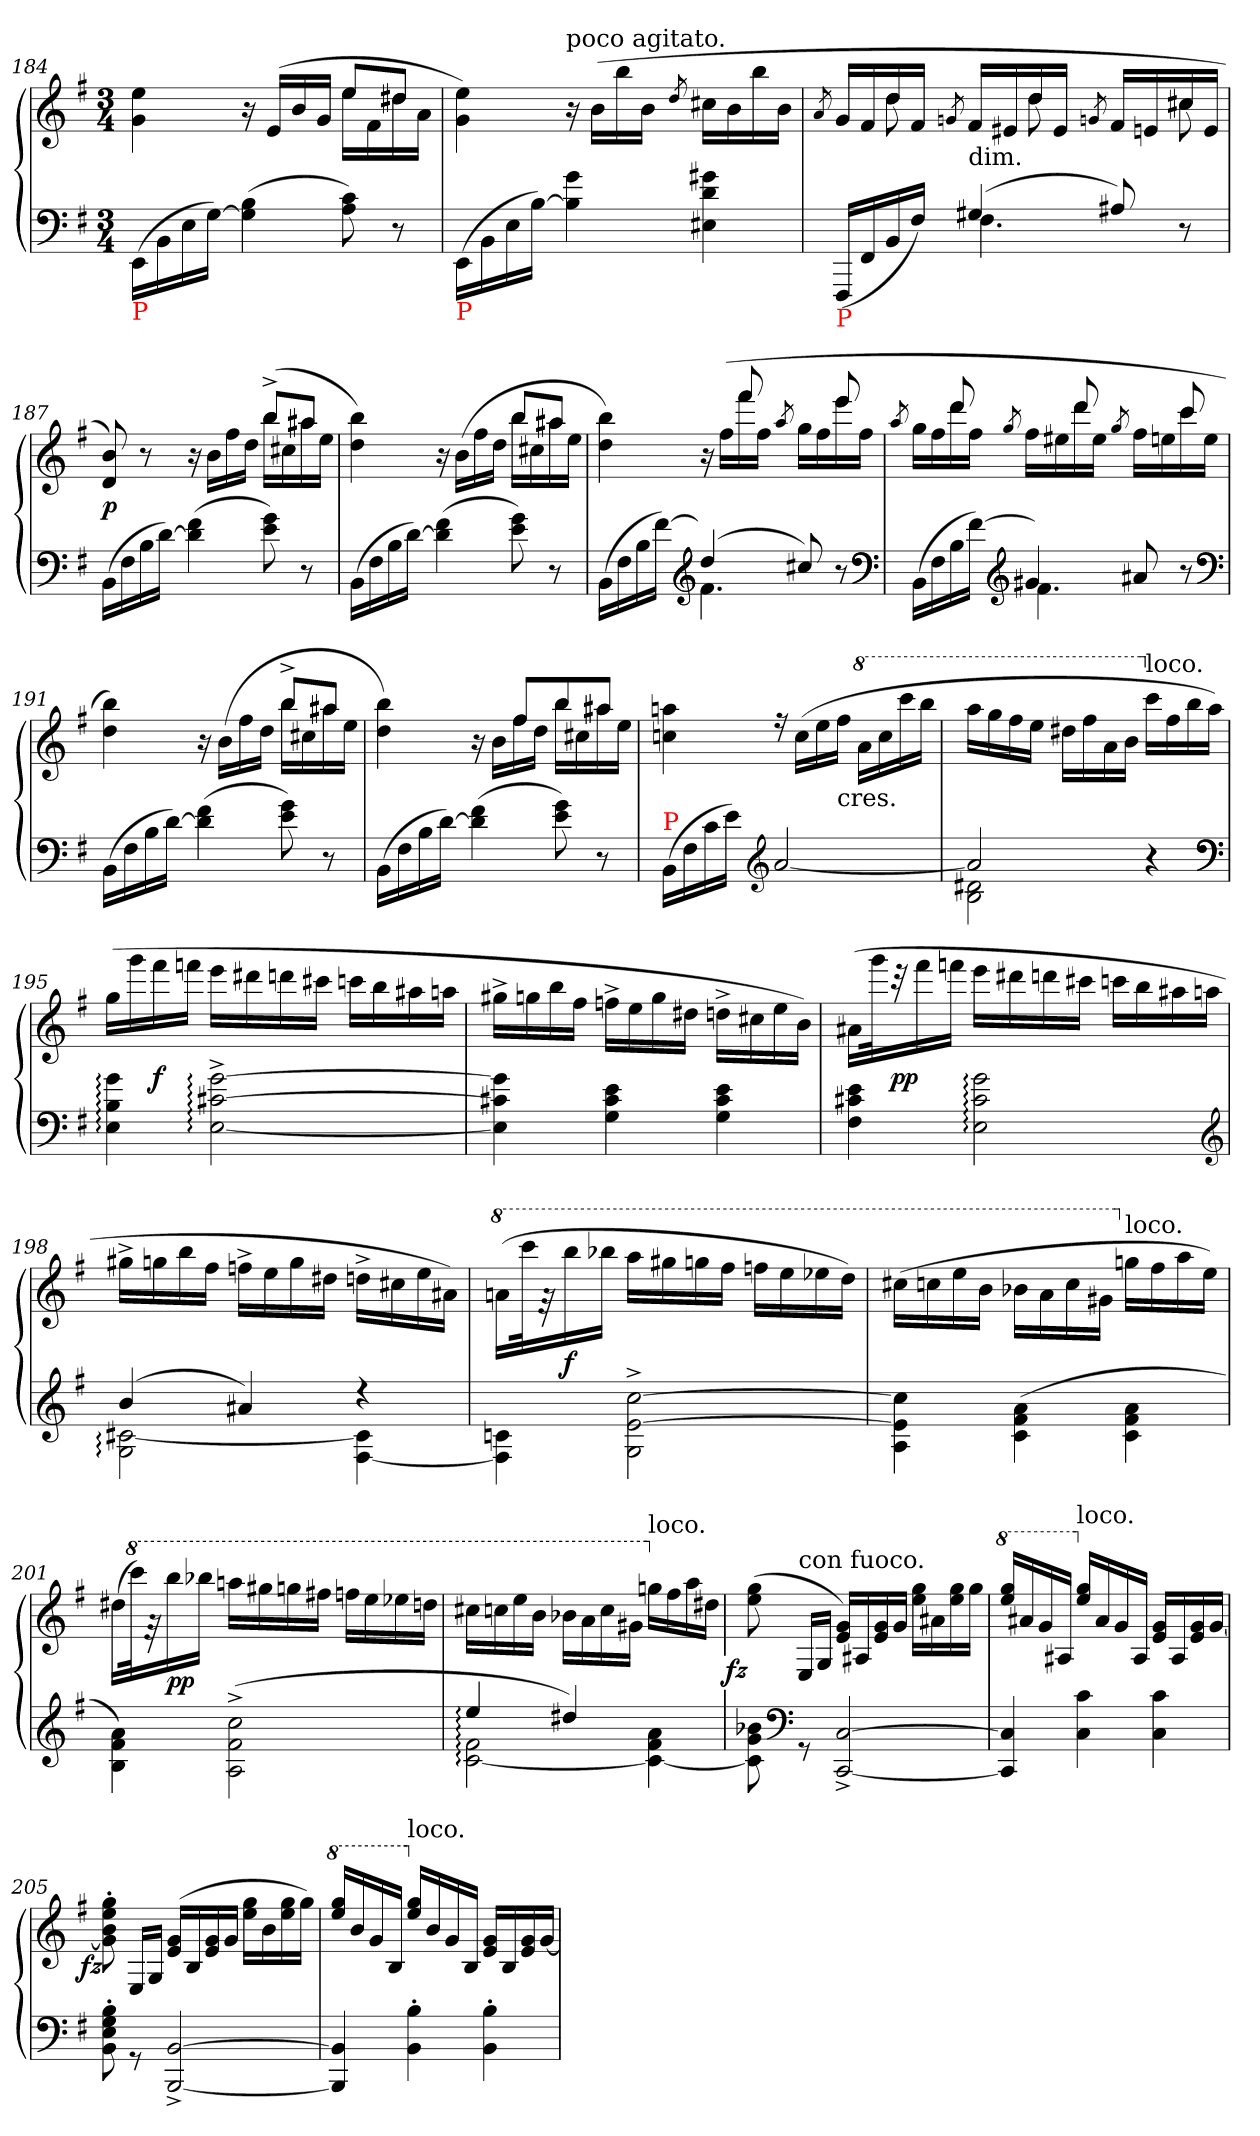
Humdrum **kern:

**kern	**kern	**dynam
*part1	*part1	*part1
*staff2	*staff1	*staff1/2
*clefF4	*clefG2	*
*k[f#]	*k[f#]	*
*M3/4	*M3/4	*
=184	=184	=184
*	*^	*
!LO:TX:b:color=red:t=P	!	!	!
(>16EE\LL	4ryy	4ee 4g	.
16BB	.	.	.
16E	.	.	.
[16GJJ)	.	.	.
(>4B 4G]	16r	4ryy	.
.	(>16eLL	.	.
.	16b	.	.
.	16gJJ	.	.
8c 8A)	8eeL	16eeLL	.
.	.	16f#	.
8r	8dd#XJ	16dd#X	.
.	.	16aJJ	.
=185	=185	=185	=185
!LO:TX:b:color=red:t=P	!	!	!
*	*v	*v	*
(>16EE\LL	4ee 4g)	.
16BB	.	.
16E	.	.
[16BJJ)	.	.
!	!LO:TX:a:t=poco agitato.	!
4g 4B]	16r	.
.	(>16bLL	.
.	16bb	.
.	16bJJ	.
.	8qdd/	.
4g#X 4d 4E#X	16cc#XLL	.
.	16b	.
.	16bb	.
.	16bJJ	.
=186	=186	=186
.	8qa	.
*^	*^	*
!LO:TX:b:color=red:t=P	!	!	!	!
(<16FFF#LL	4ryy	16gLL	8ryy	.
16FF#	.	16f#	.	.
16BB	.	16dd	8dd	.
16F#JJ)	.	16f#JJ	.	.
.	.	8qgn	.	.
!	!	!LO:TX:c:t=dim.	!	!
(<4G#X	4.F#	16f#LL	8ryy	.
.	.	16e#X	.	.
.	.	16dd	8dd	.
.	.	16e#JJ	.	.
.	.	8qgn	.	.
8A#X)	.	16f#LL	8ryy	.
.	.	16en	.	.
8r	8ryy	16cc#X	8cc#X	.
.	.	16eJJ	.	.
*v	*v	*	*	*
=187	=187	=187	=187
(>16BBLL	8b 8d)	4ryy	p
16F#	.	.	.
16B	8r	.	.
[16dJJ)	.	.	.
(>4f# 4d]	4ryy	16r	.
.	.	16bLL	.
.	.	16ff#	.
.	.	16ddJJ	.
8e 8g)	(>8bb^>L	16bbLL	.
.	.	16cc#X	.
8r	8aa#XJ	16aa#X	.
.	.	16eeJJ	.
=188	=188	=188	=188
(>16BBLL	2ryy	4bb 4dd)	.
16F#	.	.	.
16B	.	.	.
[16dJJ)	.	.	.
(>4f# 4d]	.	16r	.
.	.	(>16bLL	.
.	.	16ff#	.
.	.	16ddJJ	.
8e 8g)	8bbL	16bbLL	.
.	.	16cc#X	.
8r	8aa#XJ	16aa#X	.
.	.	16eeJJ	.
=189	=189	=189	=189
*^	*	*	*
4ryy	(>16BBLL	4ryy	4bb 4dd)	.
.	16F#	.	.	.
.	16B	.	.	.
.	[16f#JJ)	.	.	.
*clefG2	*	*	*	*
(>4dd	4.f#]	8ryy	16r	.
.	.	.	(>16ff#LL	.
.	.	8fff#	16fff#	.
.	.	.	16ff#JJ	.
.	.	.	8qaa/	.
8cc#X)	.	8ryy	16ggLL	.
.	.	.	16ff#	.
8r	8ryy	8eee	16eee	.
.	.	.	16ff#JJ	.
*clefF4	*	*	*	*
=190	=190	=190	=190	=190
.	.	.	8qaa/	.
4ryy	(>16BBLL	8ryy	16ggLL	.
.	16F#	.	16ff#	.
.	16B	8ddd	16ddd	.
.	[16f#JJ)	.	16ff#JJ	.
*clefG2	*	*	*	*
.	.	.	8qgg/	.
4g#X	4.f#]	8ryy	16ff#LL	.
.	.	.	16ee#X	.
.	.	8ddd	16ddd	.
.	.	.	16ee#JJ	.
.	.	.	8qgg/	.
8a#X	.	8ryy	16ff#LL	.
.	.	.	16een	.
8r	8ryy	8ccc	16ccc	.
.	.	.	16eeJJ	.
*v	*v	*	*	*
*clefF4	*	*	*
=191	=191	=191	=191
(>16BBLL	2ryy	4bb 4dd)	.
16F#	.	.	.
16B	.	.	.
[16dJJ)	.	.	.
(>4f# 4d]	.	16r	.
.	.	(>16bLL	.
.	.	16ff#	.
.	.	16ddJJ	.
8g 8e)	8bb^>L	16bbLL	.
.	.	16cc#X	.
8r	8aa#XJ	16aa#X	.
.	.	16eeJJ	.
=192	=192	=192	=192
(>16BBLL	4.ryy	4bb 4dd)	.
16F#	.	.	.
16B	.	.	.
[16dJJ)	.	.	.
(>4f# 4d]	.	16r	.
.	.	16bLL	.
.	8ff#L	16ff#	.
.	.	16ddJJ	.
8g 8e)	8bb	16bbLL	.
.	.	16cc#X	.
8r	8aa#XJ	16aa#X	.
.	.	16eeJJ	.
=193	=193	=193	=193
!LO:TX:a:color=red:t=P	!	!	!
*	*v	*v	*
(>16BBLL	4aan 4ccn	.
16F#	.	.
16c	.	.
16eJJ)	.	.
*clefG2	*	*
[2a	16rff	.
.	(>16ccLL	.
.	16ee	.
!	!LO:TX:c:t=cres.	!
.	16ff#JJ	.
*	*8va	*
.	16aaLL	.
.	16ccc	.
.	16cccc	.
.	16bbbJJ	.
=194	=194	=194
*^	*	*
2a]	2d#X 2B	16aaaLL	.
.	.	16ggg	.
.	.	16fff#	.
.	.	16eeeJJ	.
.	.	16ddd#XLL	.
.	.	16fff#	.
.	.	16aa	.
.	.	16bbJJ	.
*	*	*X8va	*
!	!	!LO:TX:a:t=loco.	!
4ryy	4r	16cccLL	.
.	.	16ff#	.
.	.	16bb	.
.	.	16aaJJ)	.
*v	*v	*	*
*clefF4	*	*
=195	=195	=195
4g: 4B: 4E:	(>16ggLL	.
.	16ggg	.
.	16fff#	f
.	16fffnJJ	.
[2g:^< [2c#X:^< [2E:^<	16eeeLL	.
.	16ddd#X	.
.	16dddn	.
.	16ccc#XJJ	.
.	16cccnLL	.
.	16bb	.
.	16aa#X	.
.	16aanJJ	.
=196	=196	=196
4g] 4c#X] 4E]	16gg#X^<LL	.
.	16ggn	.
.	16bb	.
.	16ff#JJ	.
4e 4c# 4G	16ffn^<LL	.
.	16ee	.
.	16gg	.
.	16dd#XJJ	.
4e 4c# 4G	16ddn^<LL	.
.	16cc#X	.
.	16ee	.
.	16bJJ)	.
=197	=197	=197
4e 4c#X 4F#	(>16a#XLL	.
.	32gggk	.
.	32rccc	.
!	!	!LO:DY:rj
.	16fff#	pp
.	16fffnJJ	.
2g: 2c#: 2E:	16eeeLL	.
.	16ddd#X	.
.	16dddn	.
.	16ccc#XJJ	.
.	16cccnLL	.
.	16bb	.
.	16aa#X	.
.	16aanJJ	.
*clefG2	*	*
=198	=198	=198
*^	*	*
(>4b	[2c#X: 2G:	16gg#X^<LL	.
.	.	16ggn	.
.	.	16bb	.
.	.	16ff#JJ	.
4a#X)	.	16ffn^<LL	.
.	.	16ee	.
.	.	16gg	.
.	.	16dd#XJJ	.
4rdd	4c#] [4F#	16ddn^<LL	.
.	.	16cc#X	.
.	.	16ee	.
.	.	16a#XJJ)	.
*v	*v	*	*
=199	=199	=199
*	*8va	*
4cn\ 4F#]\	(>16aanLL	.
.	32cccck	.
.	32ree	.
.	16bbb	f
.	16bbb-XJJ	.
[2cc^>\ [2e^>\ 2G^>\	16aaaLL	.
.	16ggg#X	.
.	16gggn	.
.	16fff#JJ	.
.	16fffnLL	.
.	16eee	.
.	16eee-X	.
.	16dddJJ)	.
=200	=200	=200
4cc]\ 4e]\ 4A\	(>16ccc#XLL	.
.	16cccn	.
.	16eee	.
.	16bbJJ	.
(>4a\ 4f#\ 4c\	16bb-X\LL	.
.	16aa	.
.	16ccc	.
.	16gg#XJJ	.
*	*X8va	*
!	!LO:TX:a:t=loco.	!
4a\ 4f#\ 4c\	16ggnLL	.
.	16ff#	.
.	16aa	.
.	16eeJJ)	.
=201	=201	=201
4a\ 4f#\ 4B\)	(>16dd#XLL	.
*	*8va	*
.	32cccck)	.
.	32ree	.
.	16bbb	pp
.	16bbb-XJJ	.
(>2cc^>\ 2f#^>\ 2A^>\	16aaanLL	.
.	16ggg#X	.
.	16gggn	.
.	16fff#XJJ	.
.	16fffnLL	.
.	16eee	.
.	16eee-X	.
.	16dddnJJ	.
=202	=202	=202
*^	*	*
4ee:	2f#: [2c:	16ccc#XLL	.
.	.	16cccn	.
.	.	16eee	.
.	.	16bbJJ	.
4dd#X)	.	16bb-X\LL	.
.	.	16aa	.
.	.	16ccc	.
.	.	16gg#XJJ	.
*	*	*X8va	*
!	!	!LO:TX:a:t=loco.	!
4ryy	4a\ 4f#\ 4c_\	16ggnLL	.
.	.	16ff#	.
.	.	16aa	.
.	.	16dd#XJJ	.
*v	*v	*	*
=203	=203	=203
!	!	!LO:DY:rj
8b-X\ 8g\ 8c]\	(>8gg 8ee	fz
*clefF4	*	*
!	!LO:TX:a:t=con fuoco.	!
8rGG	16E/LL	.
.	16G/JJ	.
[2C^> [2CC^>	16g 16eLL)	.
.	16A#X	.
.	16g 16e	.
.	16gJJ	.
.	16gg 16eeLL	.
.	16a#X	.
.	16gg 16ee	.
.	16ggJJ	.
=204	=204	=204
*	*8va	*
4C] 4CC]	16ggg 16eeeLL	.
.	16aa#X	.
.	16gg	.
.	16a#JJ	.
*	*X8va	*
!	!LO:TX:a:t=loco.	!
4c 4C	16gg 16eeLL	.
.	16a#	.
.	16g	.
.	16A#JJ	.
4c 4C	16g 16eLL	.
.	16A#	.
.	16g 16e	.
.	[16gJJ	.
=205	=205	=205
!	!	!LO:DY:rj
8B'> 8G'> 8E'> 8BB'>	8gg'> 8ee'> 8b'> 8g]'>	fz
8rGG	16E/LL	.
.	16G/JJ	.
[2BB^> [2BBB^>	(>16g 16eLL	.
.	16B	.
.	16g 16e	.
.	16gJJ	.
.	16gg 16eeLL	.
.	16b	.
.	16gg 16ee	.
.	16ggJJ)	.
=206	=206	=206
*	*8va	*
4BB] 4BBB]	16ggg 16eeeLL	.
.	16bb	.
.	16gg	.
.	16bJJ	.
*	*X8va	*
!	!LO:TX:a:t=loco.	!
4B'> 4BB'>	16gg 16eeLL	.
.	16b	.
.	16g	.
.	16BJJ	.
4B'> 4BB'>	16g 16eLL	.
.	16B	.
.	16g 16e	.
.	[16gJJ	.
=	=	=
*-	*-	*-
